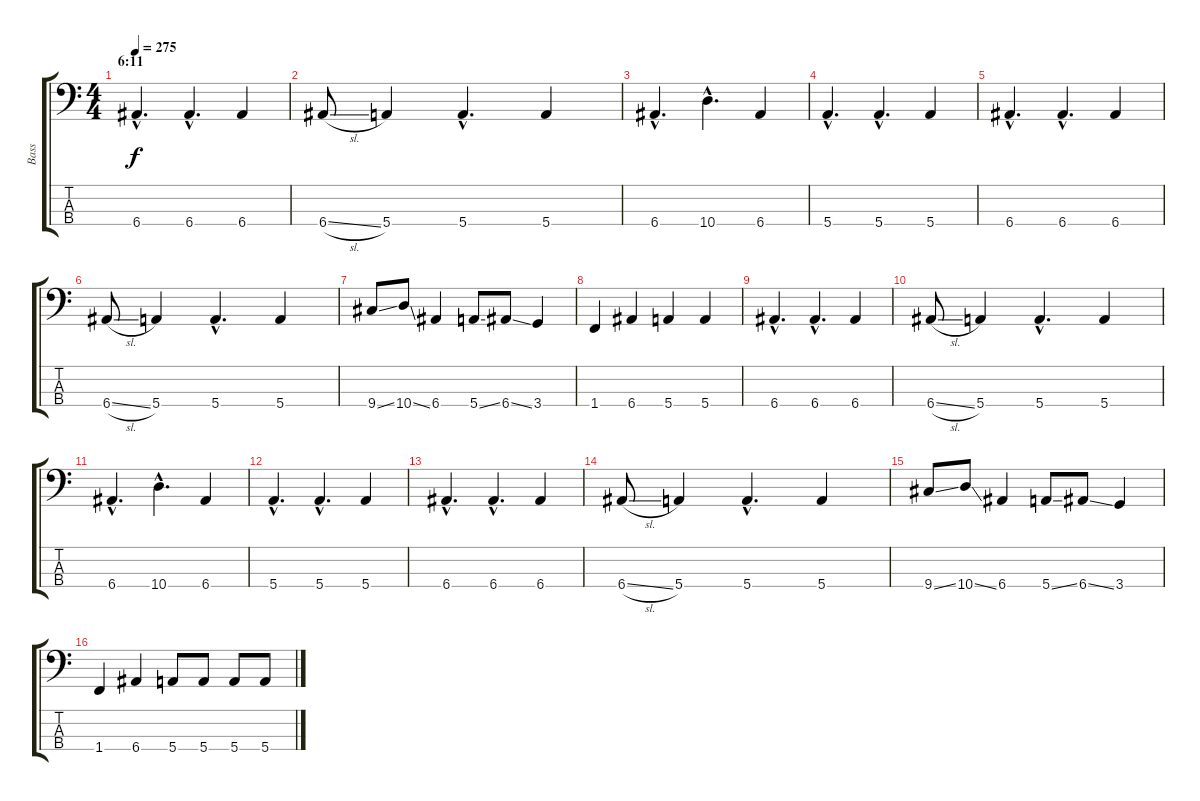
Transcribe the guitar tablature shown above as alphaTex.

\track ("Bass" "Bass") {instrument electricbasspick}
\staff {score tabs}
\tuning (G2 D2 A1 E1) {hide}
\ts (4 4)
\section ("" "6:11")
\tempo 275
\clef f4
\ks c
6.4{hac}.4{d dy f} 6.4{hac}.4{d} 6.4.4 |
6.4{sl}.8 5.4.4 5.4{hac}.4{d} 5.4.4 |
6.4{hac}.4{d} 10.4{hac}.4{d} 6.4.4 |
5.4{hac}.4{d} 5.4{hac}.4{d} 5.4.4 |
6.4{hac}.4{d} 6.4{hac}.4{d} 6.4.4 |
6.4{sl}.8 5.4.4 5.4{hac}.4{d} 5.4.4 |
9.4{ss}.8 10.4{ss}.8 6.4.4 5.4{ss}.8 6.4{ss}.8 3.4.4 |
1.4.4 6.4.4 5.4.4 5.4.4 |
6.4{hac}.4{d} 6.4{hac}.4{d} 6.4.4 |
6.4{sl}.8 5.4.4 5.4{hac}.4{d} 5.4.4 |
6.4{hac}.4{d} 10.4{hac}.4{d} 6.4.4 |
5.4{hac}.4{d} 5.4{hac}.4{d} 5.4.4 |
6.4{hac}.4{d} 6.4{hac}.4{d} 6.4.4 |
6.4{sl}.8 5.4.4 5.4{hac}.4{d} 5.4.4 |
9.4{ss}.8 10.4{ss}.8 6.4.4 5.4{ss}.8 6.4{ss}.8 3.4.4 |
1.4.4 6.4.4 5.4.8 5.4.8 5.4.8 5.4.8
